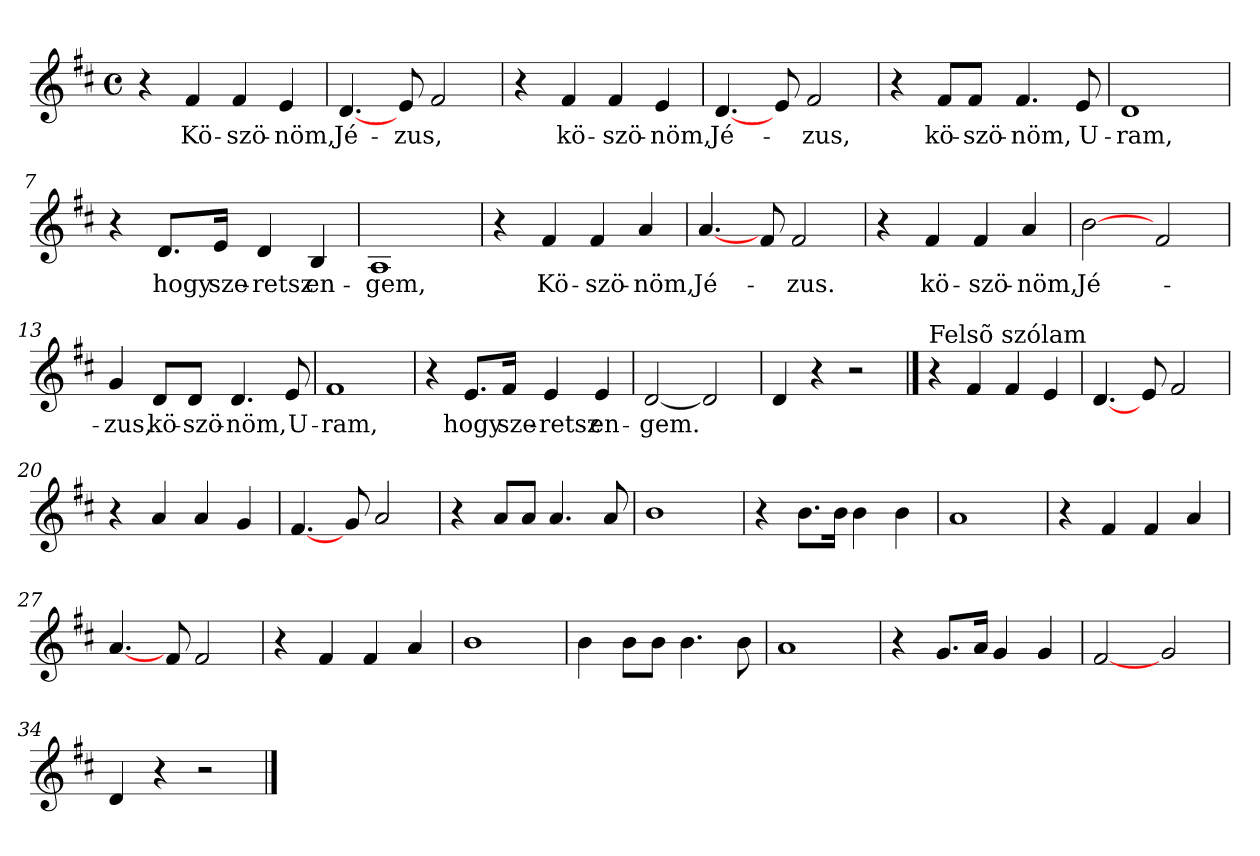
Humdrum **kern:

**kern	**text
*part1	*part1
*staff1	*staff1
*clefG2	*
*k[f#c#]	*
*D:	*
*M4/4	*
*met(c)	*
=1	=1
4r	.
!	!LO:LY:b
4f#/	Kö-
!	!LO:LY:b
4f#/	-szö-
!	!LO:LY:b
4e/	-nöm,
=2	=2
!	!LO:LY:b
[4.d/	Jé-
!	!LO:LY:b
8e/	-zus,
2f#/	.
=3	=3
4r	.
!	!LO:LY:b
4f#/	kö-
!	!LO:LY:b
4f#/	-szö-
!	!LO:LY:b
4e/	-nöm,
=4	=4
!	!LO:LY:b
[4.d/	Jé-
8e/	.
!	!LO:LY:b
2f#/	-zus,
!!LO:LB:g=z
=5	=5
4r	.
!	!LO:LY:b
8f#/L	kö-
!	!LO:LY:b
8f#/J	-szö-
!	!LO:LY:b
4.f#/	-nöm,
!	!LO:LY:b
8e/	U-
=6	=6
!	!LO:LY:b
1d	-ram,
=7	=7
4r	.
!	!LO:LY:b
8.d/L	hogy
!	!LO:LY:b
16e/Jk	sze-
!	!LO:LY:b
4d/	-retsz
!	!LO:LY:b
4B/	en-
=8	=8
!	!LO:LY:b
1A	-gem,
!!LO:LB:g=z
=9	=9
4r	.
!	!LO:LY:b
4f#/	Kö-
!	!LO:LY:b
4f#/	-szö-
!	!LO:LY:b
4a/	-nöm,
=10	=10
!	!LO:LY:b
[4.a/	Jé-
8f#/	.
!	!LO:LY:b
2f#/	-zus.
=11	=11
4r	.
!	!LO:LY:b
4f#/	kö-
!	!LO:LY:b
4f#/	-szö-
!	!LO:LY:b
4a/	-nöm,
=12	=12
!	!LO:LY:b
[2b\	Jé-
2f#/	.
!!LO:LB:g=z
=13	=13
!	!LO:LY:b
4g/	-zus,
!	!LO:LY:b
8d/L	kö-
!	!LO:LY:b
8d/J	-szö-
!	!LO:LY:b
4.d/	-nöm,
!	!LO:LY:b
8e/	U-
=14	=14
!	!LO:LY:b
1f#	-ram,
=15	=15
4r	.
!	!LO:LY:b
8.e/L	hogy
!	!LO:LY:b
16f#/Jk	sze-
!	!LO:LY:b
4e/	-retsz
!	!LO:LY:b
4e/	en-
=16	=16
!	!LO:LY:b
[2d/	-gem.
2d/]	.
=17	=17
4d/	.
4r	.
2r	.
!!LO:LB:g=z
==18	==18
!LO:TX:a:t=Felsõ szólam	!
4r	.
4f#/	.
4f#/	.
4e/	.
=19	=19
[4.d/	.
8e/	.
2f#/	.
=20	=20
4r	.
4a/	.
4a/	.
4g/	.
=21	=21
[4.f#/	.
8g/	.
2a/	.
!!LO:LB:g=z
=22	=22
4r	.
8a/L	.
8a/J	.
4.a/	.
8a/	.
=23	=23
1b	.
=24	=24
4r	.
8.b\L	.
16b\Jk	.
4b\	.
4b\	.
=25	=25
1a	.
!!LO:LB:g=z
=26	=26
4r	.
4f#/	.
4f#/	.
4a/	.
=27	=27
[4.a/	.
8f#/	.
2f#/	.
=28	=28
4r	.
4f#/	.
4f#/	.
4a/	.
=29	=29
1b	.
!!LO:LB:g=z
=30	=30
4b\	.
8b\L	.
8b\J	.
4.b\	.
8b\	.
=31	=31
1a	.
=32	=32
4r	.
8.g/L	.
16a/Jk	.
4g/	.
4g/	.
=33	=33
[2f#/	.
2g/	.
=34	=34
4d/	.
4r	.
2r	.
==	==
*-	*-
